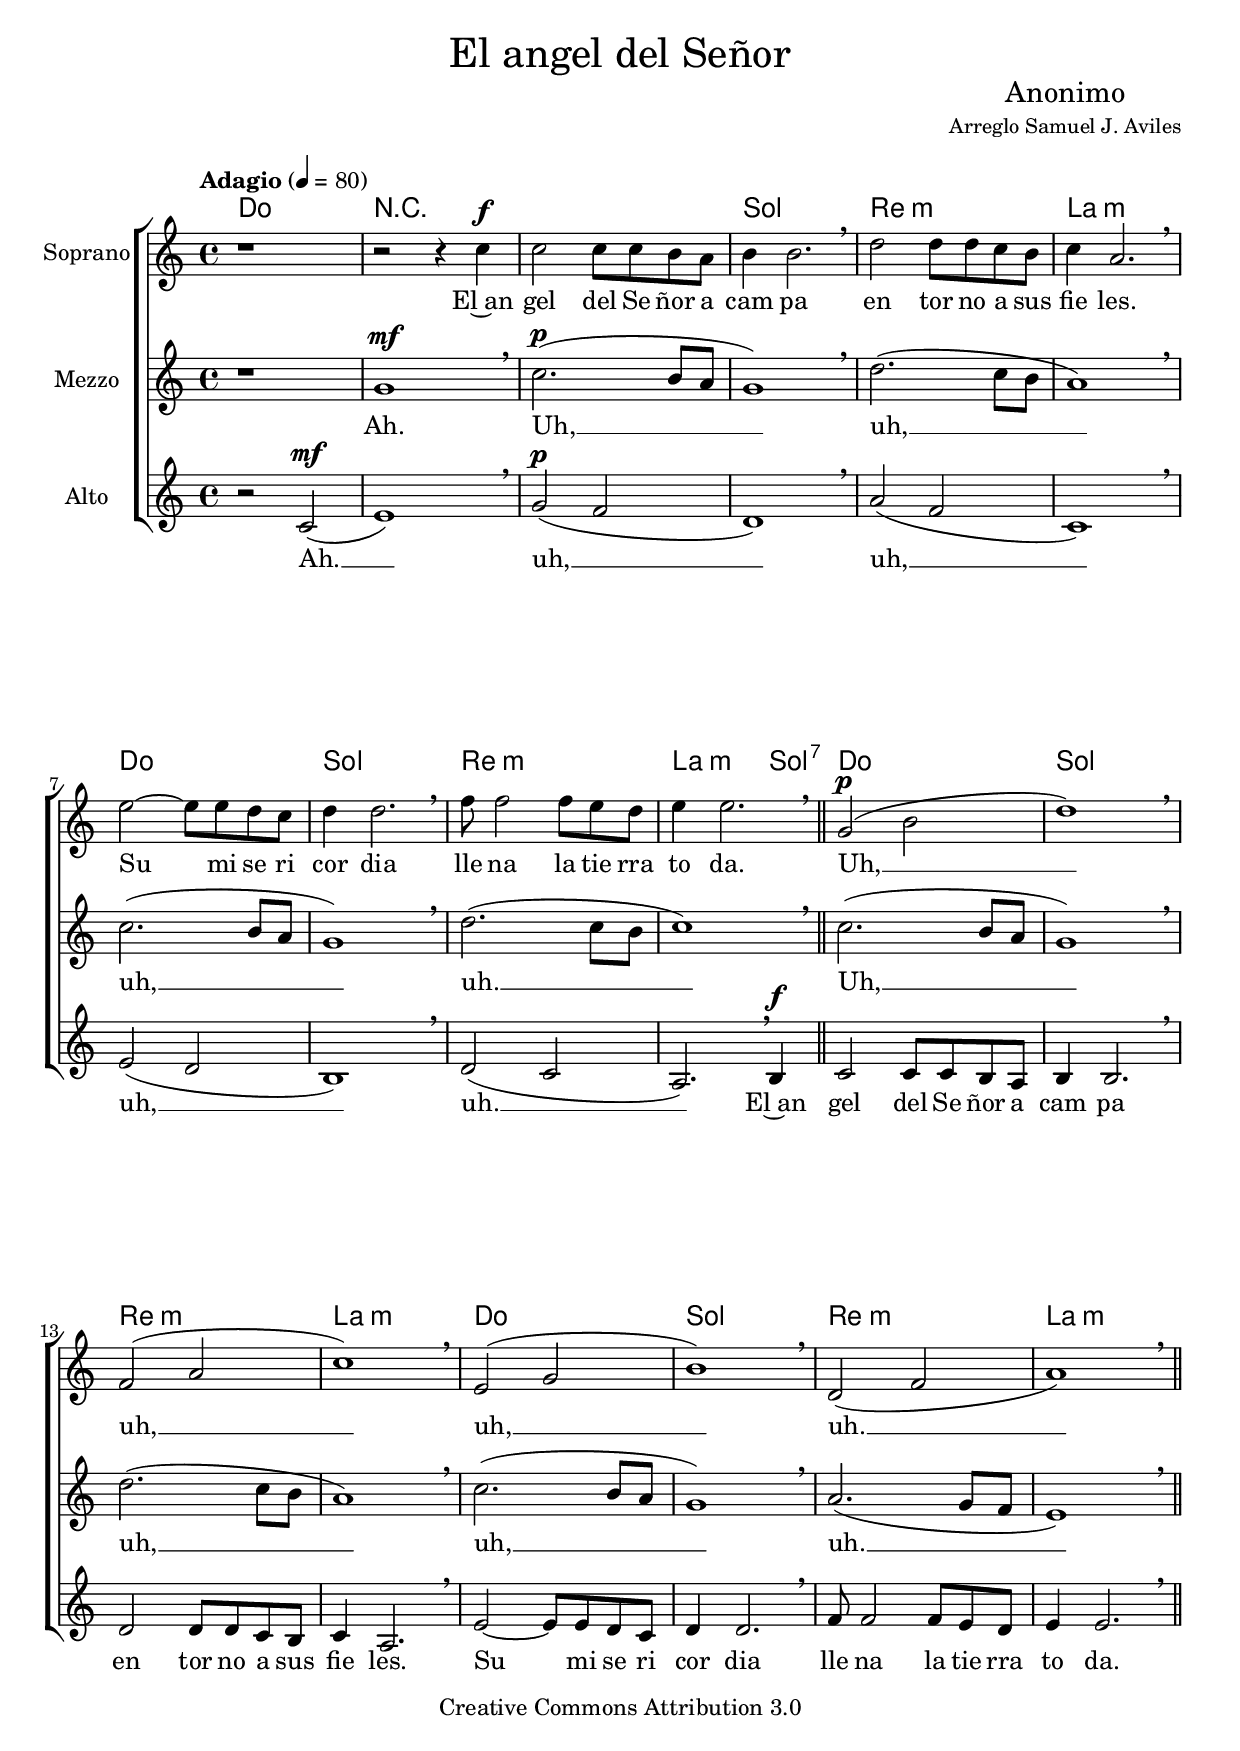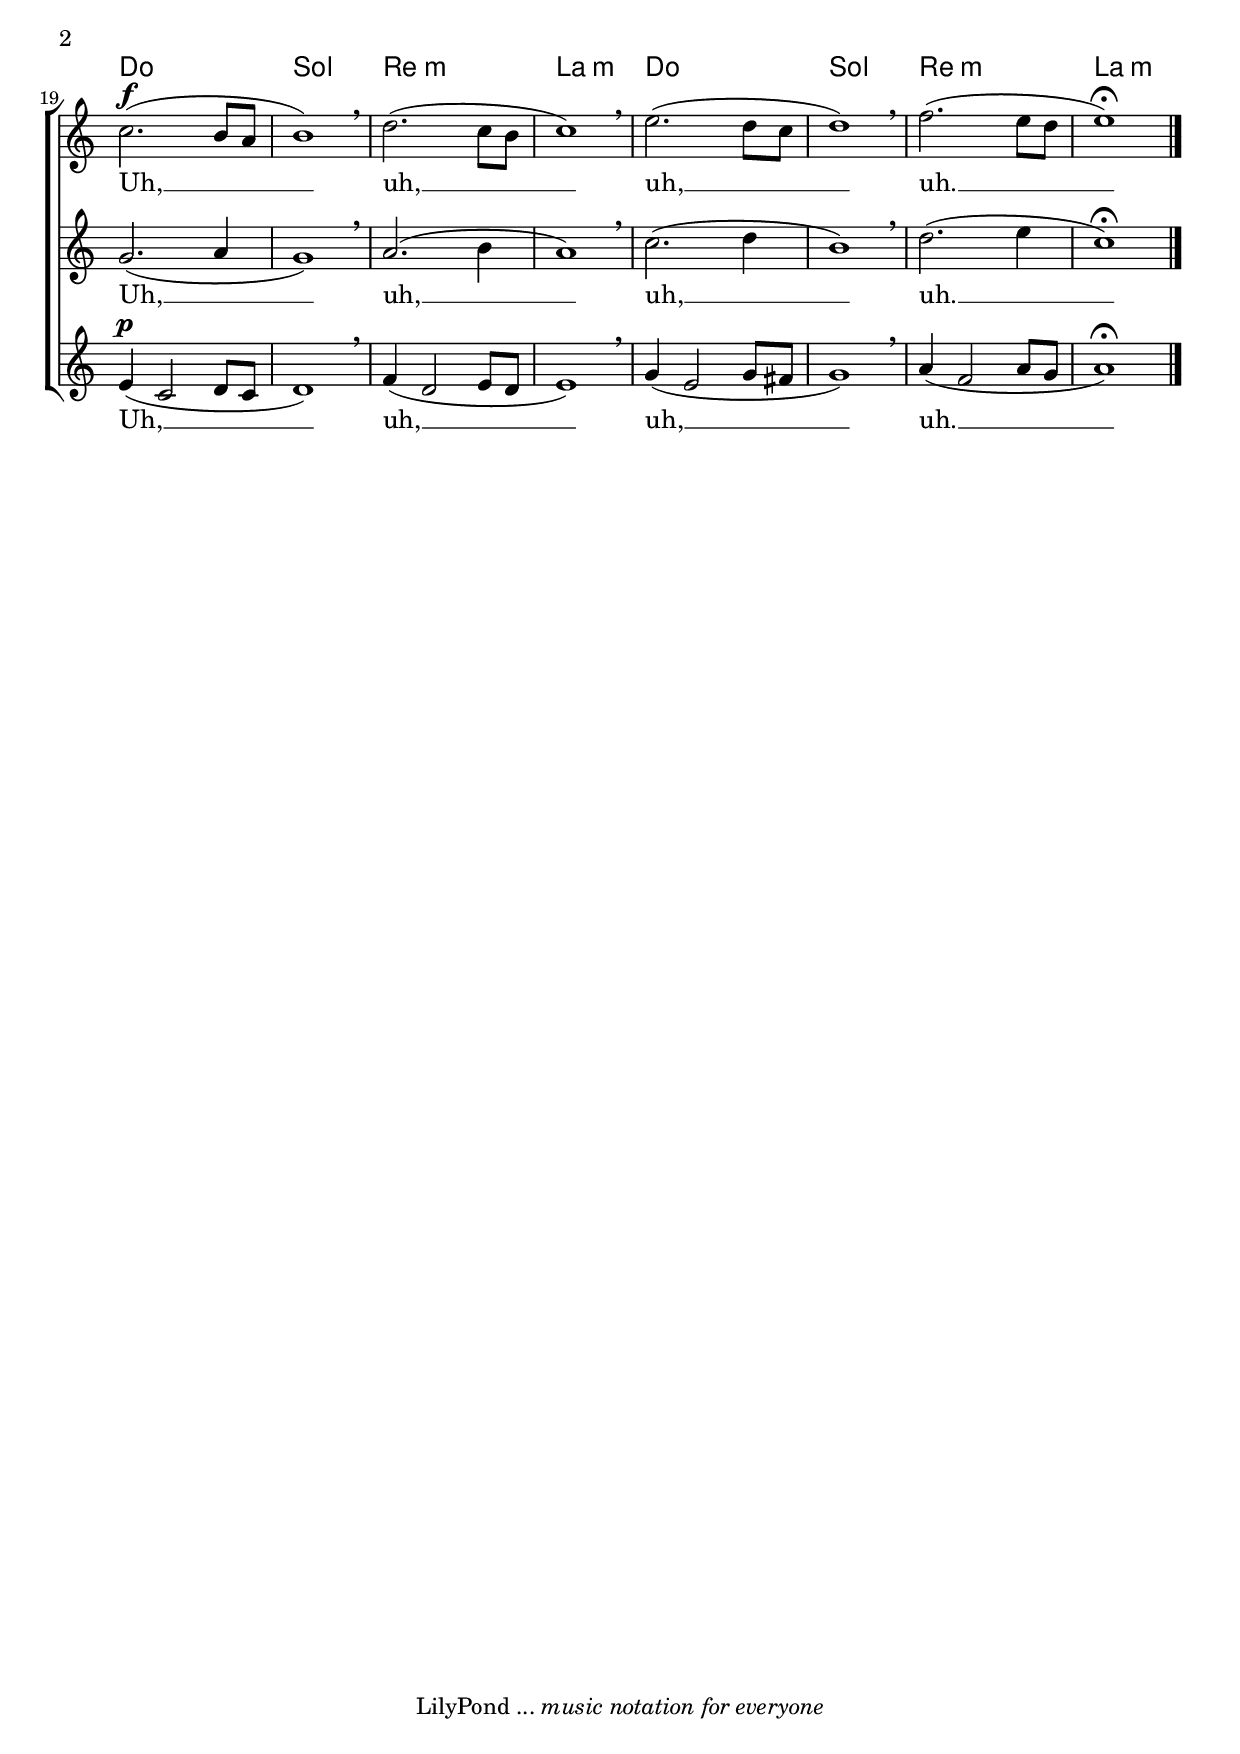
% ****************************************************************
%	El angel de Señor - Coro femenino
%	by serach.sam@
% ****************************************************************
\language "espanol"
\version "2.23.2"

%#(set-global-staff-size 20)

% --- Parametro globales
global = {  \tempo "Adagio" 4 = 80 \clef treble \key do \major \time 4/4 s1*10 \bar "||" s1*8 \bar "||" s1*8 \bar "|." }

% --- Cabecera
\markup { \fill-line { \center-column { \fontsize #5 "El angel del Señor" } } }
\markup { \fill-line { " " \center-column { \fontsize #2 "Anonimo" \small "Arreglo Samuel J. Aviles" } } }
\header {
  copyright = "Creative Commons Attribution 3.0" 
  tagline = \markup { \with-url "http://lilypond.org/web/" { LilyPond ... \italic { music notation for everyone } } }
  breakbefore = ##t
}

% --- Includes

% --- Musica
soprano_music = \relative do'' {
  \dynamicUp
  %\compressFullBarRests
  %Escribir la musica aqui...
  r1
  r2 r4 do4\f		|
  do2 do8 do si la 	|
  si4 si2. \breathe	|
  re2 re8 re do si 	|
  do4 la2. \breathe 	|
  mi'2~ mi8 mi re do	|
  re4 re2. \breathe 	|
  fa8 fa2 fa8 mi re  	|
  mi4 mi2. \breathe	|
  sol,2\p( si		|
  re1) \breathe		|
  fa,2( la		|
  do1) \breathe		|
  mi,2( sol		|
  si1) \breathe		|
  re,2( fa		|
  la1) \breathe		|
  do2.\f( si8 la 		|
  si1) \breathe 	|
  re2.( do8 si  	|
  do1) \breathe		|
  mi2.( re8 do 		|
  re1) \breathe		|
  fa2.(mi8 re 		|
  mi1) \fermata		|
}

soprano_letra = \lyricmode { 
  El~an gel del Se ñor a cam pa
  en tor no a sus fie les.
  Su mi se ri cor dia
  lle na la tie rra to da.
  Uh, __ uh, __ uh, __ uh. __
  Uh, __ uh, __ uh, __ uh. __
}

% --- Acordes
acordes = \new ChordNames {
  \set chordChanges = ##t
  \italianChords
  \chordmode { 
    do1 R1*2 sol1 re1:m la1:m
    do1 sol1 re1:m la2.:m sol4:7
    do1 sol1 re1:m la1:m
    do1 sol1 re1:m la1:m
    do1 sol1 re1:m la1:m
    do1 sol1 re1:m la1:m
  }
}


% --- Musica
alto_music = \relative do' {
  \dynamicUp
  %\compressFullBarRests
  %Escribir la musica aqui...
  r2 do2\mf(		|
  mi1) \breathe		|
  sol2\p( fa		|
  re1) \breathe		|
  la'2( fa2 		    |
  do1) \breathe		|
  mi2( re		    |
  si1) \breathe 	|
  re2( do	 	    |
  la2.) \breathe si4\f	|
  do2 do8 do si la 	|
  si4 si2. \breathe	|
  re2 re8 re do si 	|
  do4 la2. \breathe 	|
  mi'2~ mi8 mi re do	|
  re4 re2. \breathe 	|
  fa8 fa2 fa8 mi re  	|
  mi4 mi2. \breathe	|
  mi4\p( do2 re8 do 	|
  re1) \breathe 	|
  fa4( re2 mi8 re 	|
  mi1) \breathe 	|
  sol4( mi2 sol8 fas 	|
  sol1) \breathe 	| 
  la4( fa2 la8 sol 	|
  la1) \fermata		|
}

alto_letra = \lyricmode { 
  Ah. __ uh, __ uh, __ uh, __ uh. __ 
  El~an gel del Se ñor a cam pa
  en tor no a sus fie les.
  Su mi se ri cor dia
  lle na la tie rra to da.
  Uh, __ uh, __ uh, __ uh. __
}


% --- Musica
mezzo_music = \relative do'' {
  \dynamicUp
  %\compressFullBarRests
  %Escribir la musica aqui...
  r1			|
  sol1\mf \breathe	|
  do2.\p( si8 la	|
  sol1) \breathe	|
  re'2.( do8 si 	|
  la1) \breathe		|
  do2.( si8 la		|
  sol1) \breathe	|
  re'2.( do8 si 	|
  do1) \breathe		|
  do2.( si8 la		|
  sol1) \breathe	|
  re'2.( do8 si 	|
  la1) \breathe		|
  do2.( si8 la		|
  sol1) \breathe	|
  la2.( sol8 fa		|
  mi1) \breathe		|
  sol2.( la4 		|
  sol1) \breathe 	|
  la2.( si4 		|
  la1) \breathe 	|
  do2.( re4		|
  si1) \breathe 	|
  re2.( mi4 		|
  do1) \fermata		|
}

mezzo_letra = \lyricmode { 
  Ah. Uh, __ uh, __ uh, __ uh. __
  Uh, __ uh, __ uh, __ uh. __
  Uh, __ uh, __ uh, __ uh. __
}


\score {
  \new ChoirStaff <<
    \acordes
    \new Staff <<
      \set Staff.instrumentName = #"Soprano"
      \set Staff.midiInstrument = #"choir aahs"
      \new Voice = "soprano" <<
        \global
        \soprano_music
      >>
      \new Lyrics \lyricsto "soprano" \soprano_letra
    >>
    \new Staff <<
      \set Staff.instrumentName = #"Mezzo"
      \set Staff.midiInstrument = #"choir aahs"
      \new Voice = "mezzo" <<
        \global
        \mezzo_music
      >>
      \new Lyrics \lyricsto "mezzo" \mezzo_letra
    >>
    \new Staff <<
      \set Staff.instrumentName = #"Alto"
      \set Staff.midiInstrument = #"choir aahs"
      \new Voice = "alto" <<
        \global
        \alto_music
      >>
      \new Lyrics \lyricsto "alto" \alto_letra
    >>
  >>
  \layout {}
  \midi {}
}

% --- Pagina
\paper {
  #( set-default-paper-size "letter" )
}